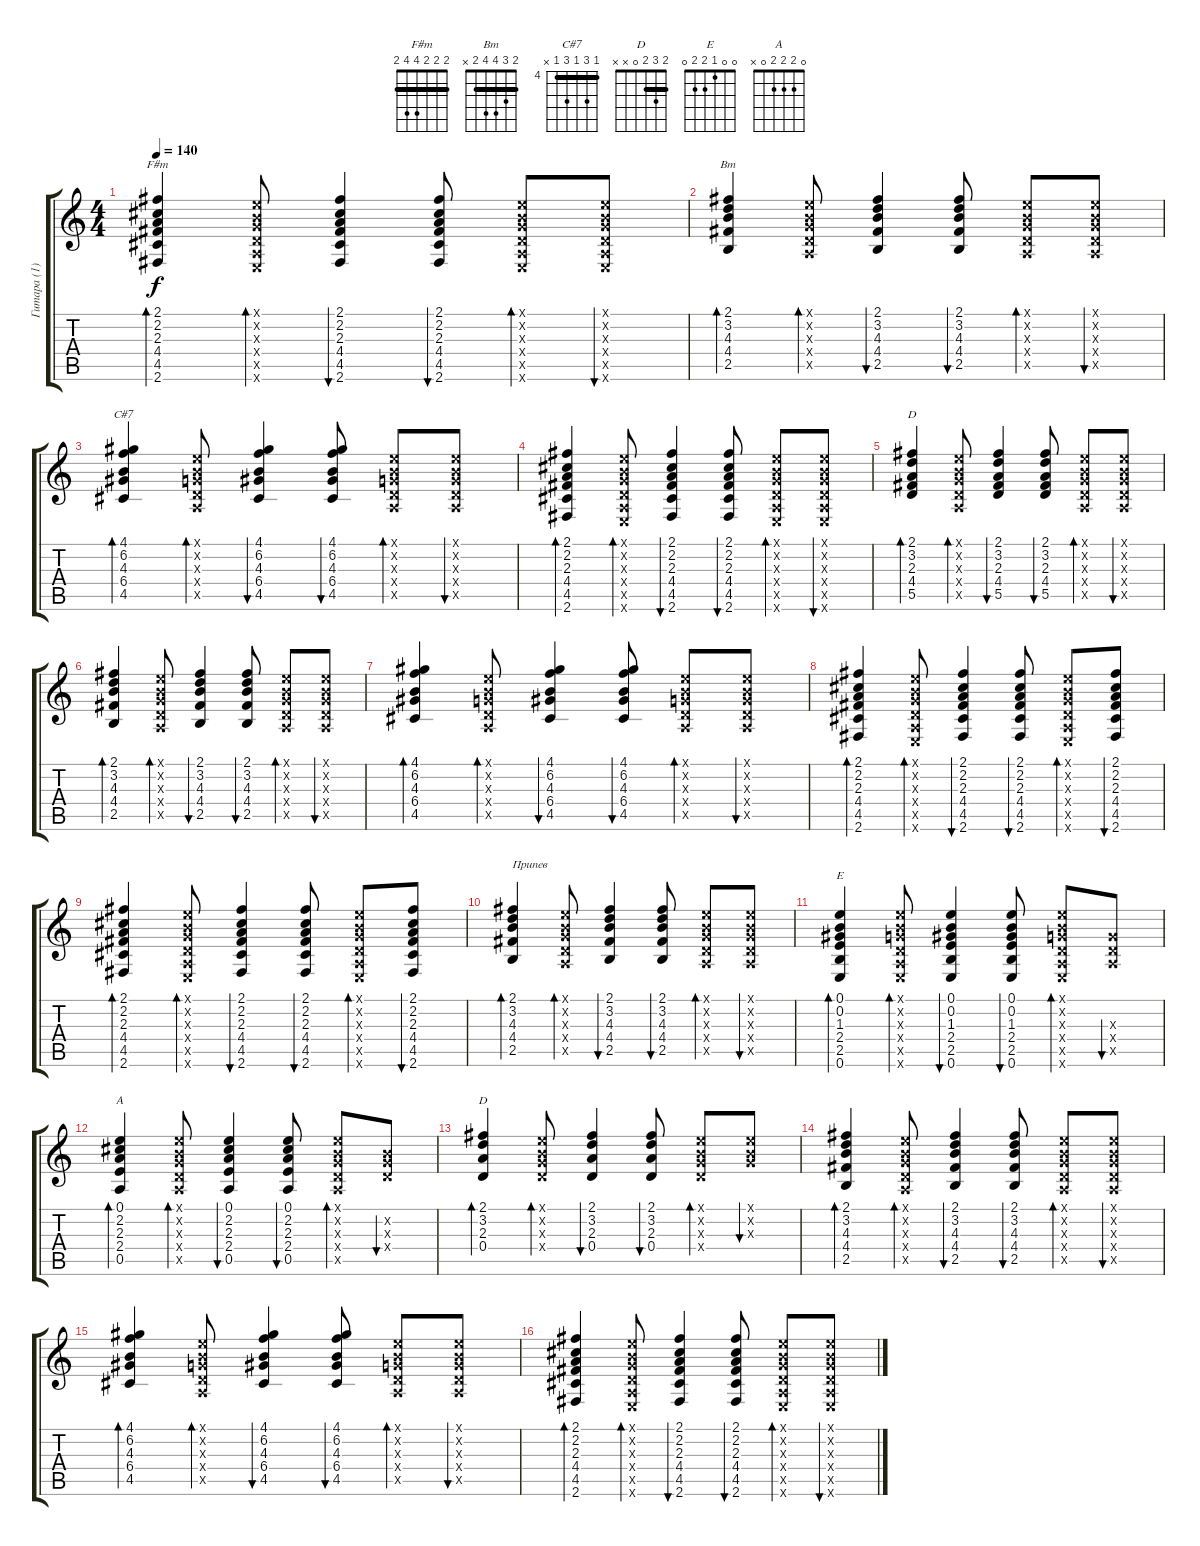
\track ("Гитара (1)" "Гитара (1)") {instrument acousticguitarsteel}
\staff {score tabs}
\tuning (E4 B3 G3 D3 A2 E2) {hide}
\chord ("F#m" 2 2 2 4 4 2) {barre 2}
\chord ("Bm" 2 3 4 4 2 x) {barre 2}
\chord ("C#7" 4 6 4 6 4 x) {firstfret 4 barre 4}
\chord ("D" 2 3 2 4 5 x) {barre 2}
\chord ("E" 0 0 1 2 2 0)
\chord ("A" 0 2 2 2 0 x)
\chord ("D" 2 3 2 0 x x) {barre 2}
\ts (4 4)
\tempo 140
\clef g2
\ks c
(2.1 2.2 2.3 4.4 4.5 2.6).4{bd 60 ch "F#m" dy f} (0.1{x} 0.2{x} 0.3{x} 0.4{x} 0.5{x} 0.6{x}).8{bd 60} (2.1 2.2 2.3 4.4 4.5 2.6).4{bu 60} (2.1 2.2 2.3 4.4 4.5 2.6).8{bu 60} (0.1{x} 0.2{x} 0.3{x} 0.4{x} 0.5{x} 0.6{x}).8{bd 60} (0.1{x} 0.2{x} 0.3{x} 0.4{x} 0.5{x} 0.6{x}).8{bu 60} |
(2.1 3.2 4.3 4.4 2.5).4{bd 60 ch "Bm"} (0.1{x} 0.2{x} 0.3{x} 0.4{x} 0.5{x}).8{bd 60} (2.1 3.2 4.3 4.4 2.5).4{bu 60} (2.1 3.2 4.3 4.4 2.5).8{bu 60} (0.1{x} 0.2{x} 0.3{x} 0.4{x} 0.5{x}).8{bd 60} (0.1{x} 0.2{x} 0.3{x} 0.4{x} 0.5{x}).8{bu 60} |
(4.1 6.2 4.3 6.4 4.5).4{bd 60 ch "C#7"} (0.1{x} 0.2{x} 0.3{x} 0.4{x} 0.5{x}).8{bd 60} (4.1 6.2 4.3 6.4 4.5).4{bu 60} (4.1 6.2 4.3 6.4 4.5).8{bu 60} (0.1{x} 0.2{x} 0.3{x} 0.4{x} 0.5{x}).8{bd 60} (0.1{x} 0.2{x} 0.3{x} 0.4{x} 0.5{x}).8{bu 60} |
(2.1 2.2 2.3 4.4 4.5 2.6).4{bd 60} (0.1{x} 0.2{x} 0.3{x} 0.4{x} 0.5{x} 0.6{x}).8{bd 60} (2.1 2.2 2.3 4.4 4.5 2.6).4{bu 60} (2.1 2.2 2.3 4.4 4.5 2.6).8{bu 60} (0.1{x} 0.2{x} 0.3{x} 0.4{x} 0.5{x} 0.6{x}).8{bd 60} (0.1{x} 0.2{x} 0.3{x} 0.4{x} 0.5{x} 0.6{x}).8{bu 60} |
(2.1 3.2 2.3 4.4 5.5).4{bd 60 ch "D"} (0.1{x} 0.2{x} 0.3{x} 0.4{x} 0.5{x}).8{bd 60} (2.1 3.2 2.3 4.4 5.5).4{bu 60} (2.1 3.2 2.3 4.4 5.5).8{bu 60} (0.1{x} 0.2{x} 0.3{x} 0.4{x} 0.5{x}).8{bd 60} (0.1{x} 0.2{x} 0.3{x} 0.4{x} 0.5{x}).8{bu 60} |
(2.1 3.2 4.3 4.4 2.5).4{bd 60} (0.1{x} 0.2{x} 0.3{x} 0.4{x} 0.5{x}).8{bd 60} (2.1 3.2 4.3 4.4 2.5).4{bu 60} (2.1 3.2 4.3 4.4 2.5).8{bu 60} (0.1{x} 0.2{x} 0.3{x} 0.4{x} 0.5{x}).8{bd 60} (0.1{x} 0.2{x} 0.3{x} 0.4{x} 0.5{x}).8{bu 60} |
(4.1 6.2 4.3 6.4 4.5).4{bd 60} (0.1{x} 0.2{x} 0.3{x} 0.4{x} 0.5{x}).8{bd 60} (4.1 6.2 4.3 6.4 4.5).4{bu 60} (4.1 6.2 4.3 6.4 4.5).8{bu 60} (0.1{x} 0.2{x} 0.3{x} 0.4{x} 0.5{x}).8{bd 60} (0.1{x} 0.2{x} 0.3{x} 0.4{x} 0.5{x}).8{bu 60} |
(2.1 2.2 2.3 4.4 4.5 2.6).4{bd 60} (0.1{x} 0.2{x} 0.3{x} 0.4{x} 0.5{x} 0.6{x}).8{bd 60} (2.1 2.2 2.3 4.4 4.5 2.6).4{bu 60} (2.1 2.2 2.3 4.4 4.5 2.6).8{bu 60} (0.1{x} 0.2{x} 0.3{x} 0.4{x} 0.5{x} 0.6{x}).8{bd 60} (2.1 2.2 2.3 4.4 4.5 2.6).8{bu 60} |
(2.1 2.2 2.3 4.4 4.5 2.6).4{bd 60} (0.1{x} 0.2{x} 0.3{x} 0.4{x} 0.5{x} 0.6{x}).8{bd 60} (2.1 2.2 2.3 4.4 4.5 2.6).4{bu 60} (2.1 2.2 2.3 4.4 4.5 2.6).8{bu 60} (0.1{x} 0.2{x} 0.3{x} 0.4{x} 0.5{x} 0.6{x}).8{bd 60} (2.1 2.2 2.3 4.4 4.5 2.6).8{bu 60} |
(2.1 3.2 4.3 4.4 2.5).4{bd 60 txt "Припев"} (0.1{x} 0.2{x} 0.3{x} 0.4{x} 0.5{x}).8{bd 60} (2.1 3.2 4.3 4.4 2.5).4{bu 60} (2.1 3.2 4.3 4.4 2.5).8{bu 60} (0.1{x} 0.2{x} 0.3{x} 0.4{x} 0.5{x}).8{bd 60} (0.1{x} 0.2{x} 0.3{x} 0.4{x} 0.5{x}).8{bu 60} |
(0.1 0.2 1.3 2.4 2.5 0.6).4{bd 60 ch "E"} (0.1{x} 0.2{x} 0.3{x} 0.4{x} 0.5{x} 0.6{x}).8{bd 60} (0.1 0.2 1.3 2.4 2.5 0.6).4{bu 60} (0.1 0.2 1.3 2.4 2.5 0.6).8{bu 60} (0.1{x} 0.2{x} 0.3{x} 0.4{x} 0.5{x} 0.6{x}).8{bd 60} (0.3{x} 0.4{x} 0.5{x}).8{bu 60} |
(0.1 2.2 2.3 2.4 0.5).4{bd 60 ch "A"} (0.1{x} 0.2{x} 0.3{x} 0.4{x} 0.5{x}).8{bd 60} (0.1 2.2 2.3 2.4 0.5).4{bu 60} (0.1 2.2 2.3 2.4 0.5).8{bu 60} (0.1{x} 0.2{x} 0.3{x} 0.4{x} 0.5{x}).8{bd 60} (0.2{x} 0.3{x} 0.4{x}).8{bu 60} |
(2.1 3.2 2.3 0.4).4{bd 60 ch "D"} (0.1{x} 0.2{x} 0.3{x} 0.4{x}).8{bd 60} (2.1 3.2 2.3 0.4).4{bu 60} (2.1 3.2 2.3 0.4).8{bu 60} (0.1{x} 0.2{x} 0.3{x} 0.4{x}).8{bd 60} (0.1{x} 0.2{x} 0.3{x}).8{bu 60} |
(2.1 3.2 4.3 4.4 2.5).4{bd 60} (0.1{x} 0.2{x} 0.3{x} 0.4{x} 0.5{x}).8{bd 60} (2.1 3.2 4.3 4.4 2.5).4{bu 60} (2.1 3.2 4.3 4.4 2.5).8{bu 60} (0.1{x} 0.2{x} 0.3{x} 0.4{x} 0.5{x}).8{bd 60} (0.1{x} 0.2{x} 0.3{x} 0.4{x} 0.5{x}).8{bu 60} |
(4.1 6.2 4.3 6.4 4.5).4{bd 60} (0.1{x} 0.2{x} 0.3{x} 0.4{x} 0.5{x}).8{bd 60} (4.1 6.2 4.3 6.4 4.5).4{bu 60} (4.1 6.2 4.3 6.4 4.5).8{bu 60} (0.1{x} 0.2{x} 0.3{x} 0.4{x} 0.5{x}).8{bd 60} (0.1{x} 0.2{x} 0.3{x} 0.4{x} 0.5{x}).8{bu 60} |
(2.1 2.2 2.3 4.4 4.5 2.6).4{bd 60} (0.1{x} 0.2{x} 0.3{x} 0.4{x} 0.5{x} 0.6{x}).8{bd 60} (2.1 2.2 2.3 4.4 4.5 2.6).4{bu 60} (2.1 2.2 2.3 4.4 4.5 2.6).8{bu 60} (0.1{x} 0.2{x} 0.3{x} 0.4{x} 0.5{x} 0.6{x}).8{bd 60} (0.1{x} 0.2{x} 0.3{x} 0.4{x} 0.5{x} 0.6{x}).8{bu 60}
